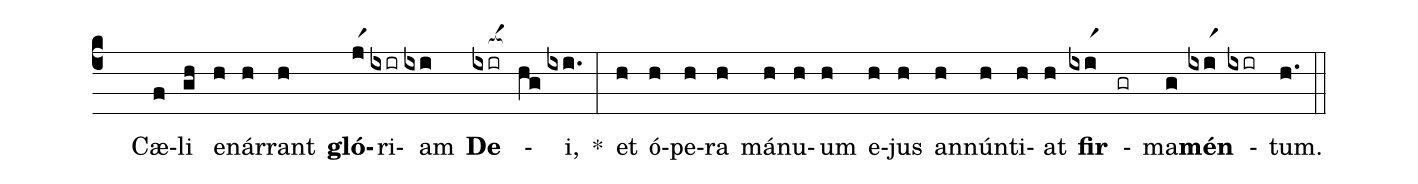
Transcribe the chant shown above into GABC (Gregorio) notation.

%%
(c4)
( )Cæ(f)li(gh) e(h)nár(h)rant(h) <b>gló</b>(jr1)ri(ixir)am(ixi) <b>De</b>(ixir[ocba:1{]) -(hg[ocba:1}]) i,(ixi.) *(:)
et(h) ó(h)pe(h)ra(h) má(h)nu(h)um(h) e(h)jus(h) an(h)nún(h)ti(h)at(h) <b>fir</b>(ixir1) -(gr) ma(g)<b>mén</b>(ixir1) -(ixir) tum.(h.) (::)
